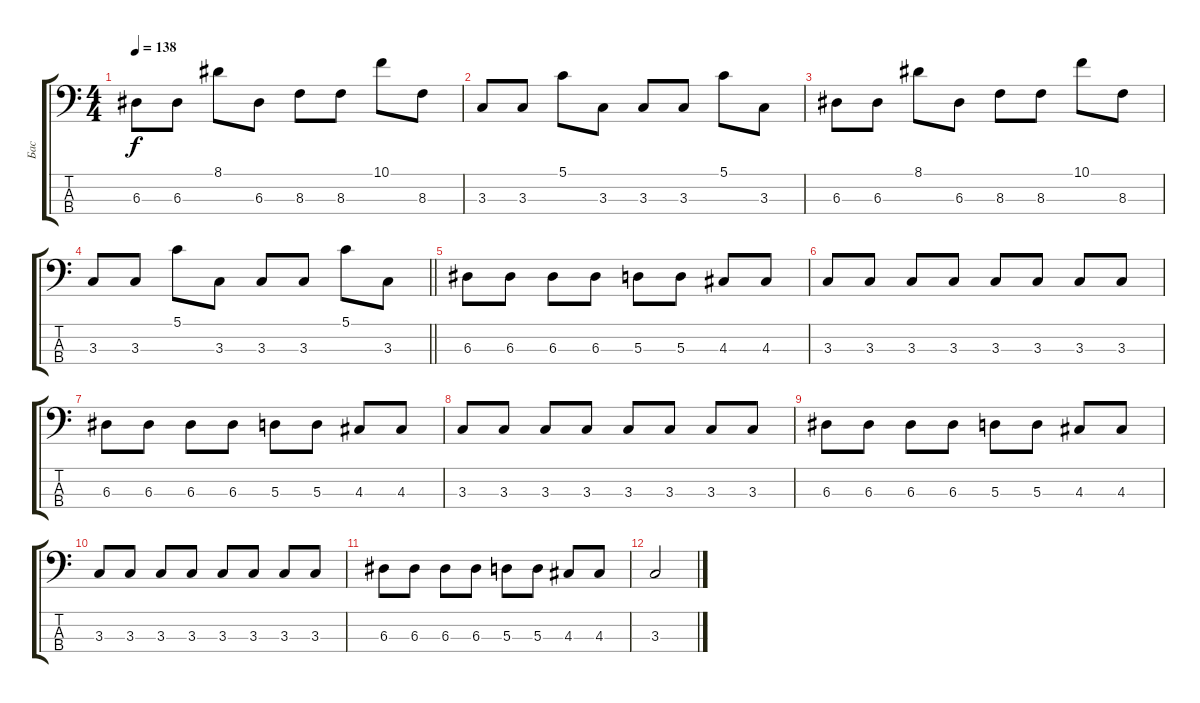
\track ("Бас" "Бас") {instrument electricbassfinger}
\staff {score tabs}
\tuning (G2 D2 A1 E1) {hide}
\ts (4 4)
\tempo 138
\clef f4
\ks c
6.3.8{dy f} 6.3.8 8.1.8 6.3.8 8.3.8 8.3.8 10.1.8 8.3.8 |
3.3.8 3.3.8 5.1.8 3.3.8 3.3.8 3.3.8 5.1.8 3.3.8 |
6.3.8 6.3.8 8.1.8 6.3.8 8.3.8 8.3.8 10.1.8 8.3.8 |
\barLineRight lightlight
3.3.8 3.3.8 5.1.8 3.3.8 3.3.8 3.3.8 5.1.8 3.3.8 |
6.3.8 6.3.8 6.3.8 6.3.8 5.3.8 5.3.8 4.3.8 4.3.8 |
3.3.8 3.3.8 3.3.8 3.3.8 3.3.8 3.3.8 3.3.8 3.3.8 |
6.3.8 6.3.8 6.3.8 6.3.8 5.3.8 5.3.8 4.3.8 4.3.8 |
3.3.8 3.3.8 3.3.8 3.3.8 3.3.8 3.3.8 3.3.8 3.3.8 |
6.3.8 6.3.8 6.3.8 6.3.8 5.3.8 5.3.8 4.3.8 4.3.8 |
3.3.8 3.3.8 3.3.8 3.3.8 3.3.8 3.3.8 3.3.8 3.3.8 |
6.3.8 6.3.8 6.3.8 6.3.8 5.3.8 5.3.8 4.3.8 4.3.8 |
3.3.2
